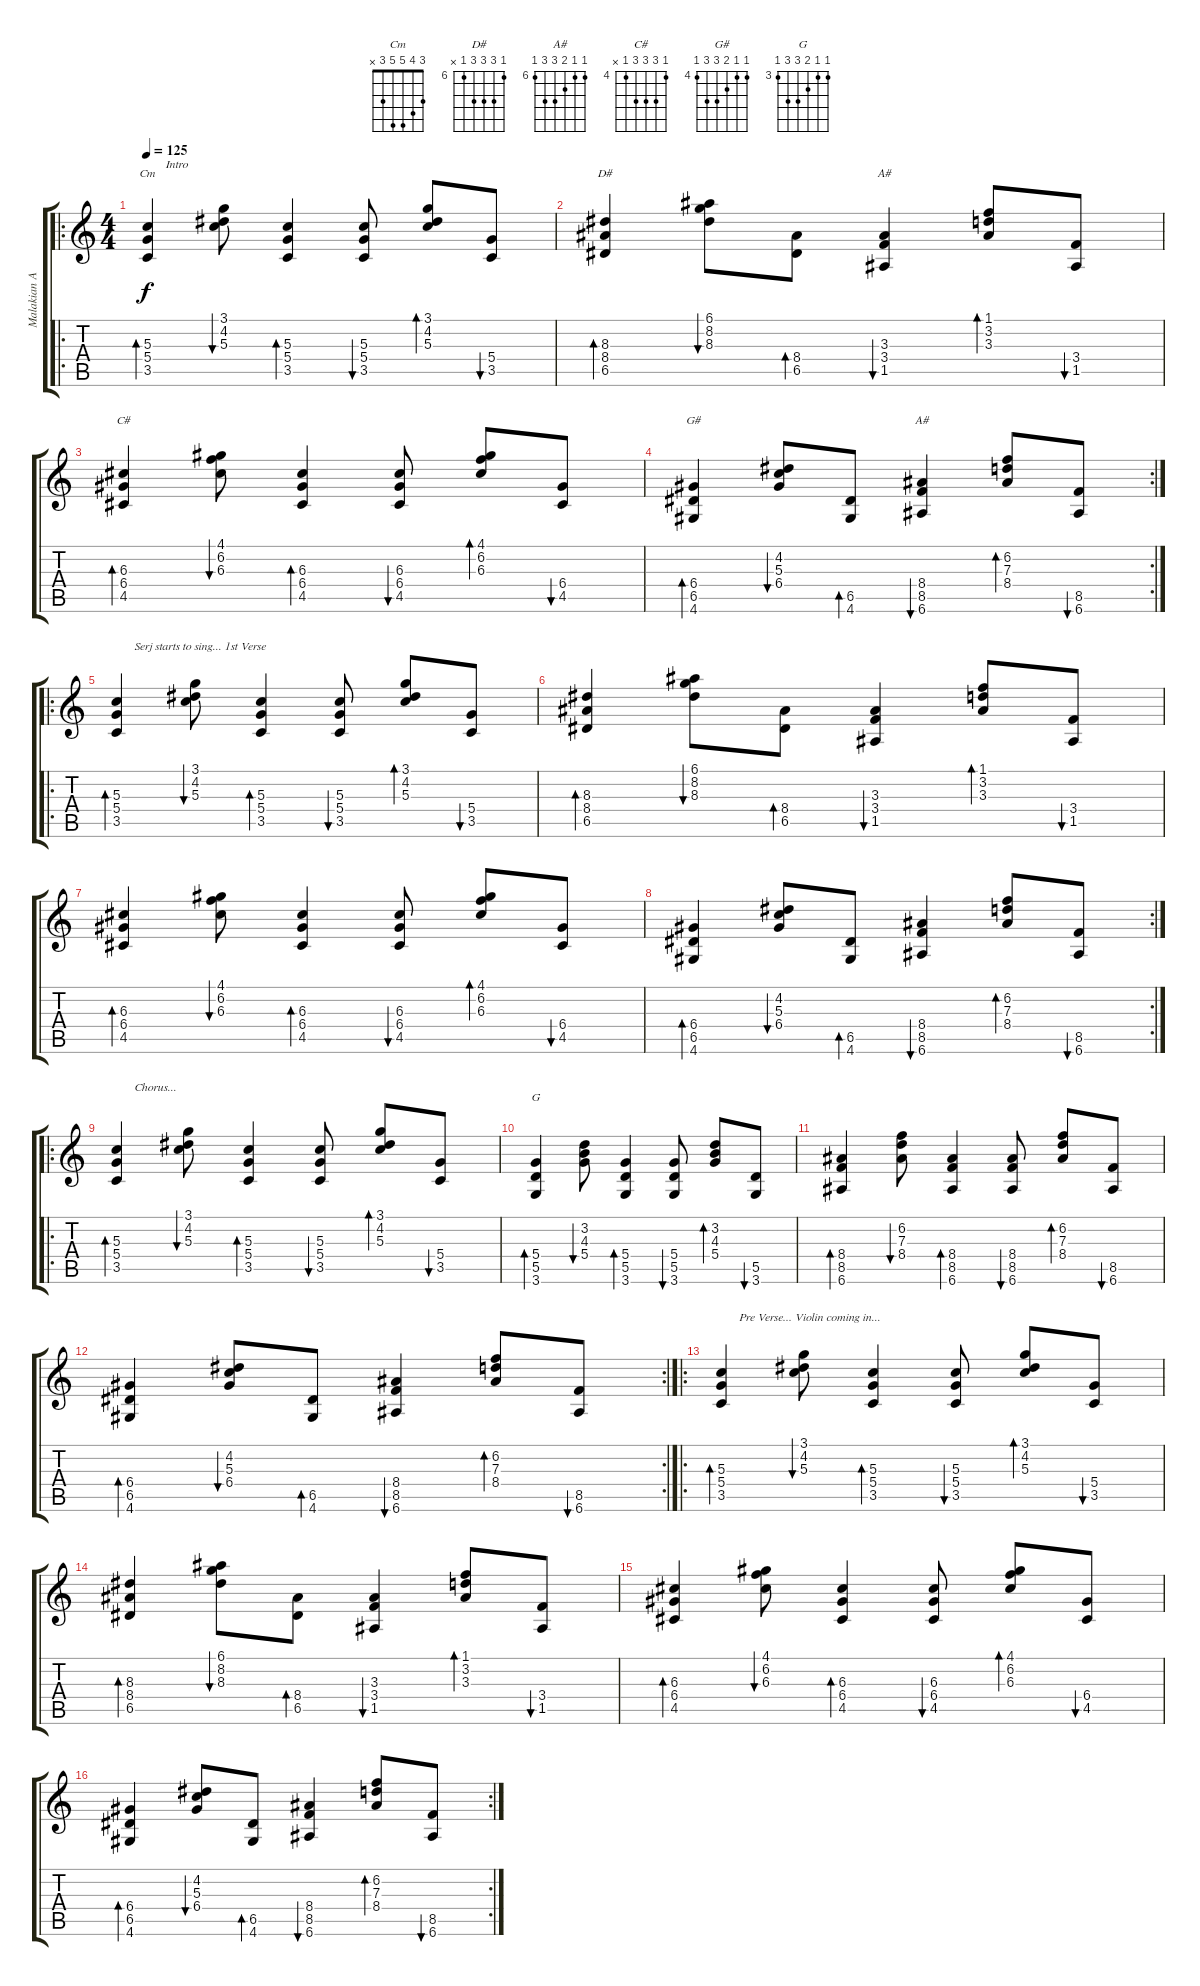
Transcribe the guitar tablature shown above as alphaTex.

\track ("Malakian Acoustic" "Malakian A") {instrument acousticguitarsteel}
\staff {score tabs}
\tuning (E4 B3 G3 D3 A2 E2) {hide}
\chord ("Cm" 3 4 5 5 3 x)
\chord ("D#" 6 8 8 8 6 x) {firstfret 6}
\chord ("A#" 1 3 3 3 1 x)
\chord ("C#" 4 6 6 6 4 x) {firstfret 4}
\chord ("G#" 4 4 5 6 6 4) {firstfret 4}
\chord ("A#" 6 6 7 8 8 6) {firstfret 6}
\chord ("G" 3 3 4 5 5 3) {firstfret 3}
\ro
\ts (4 4)
\tempo 125
\clef g2
\ks c
(5.3 5.4 3.5).4{bd 60 ch "Cm" txt "      Intro" dy f instrument acousticguitarsteel} (3.1 4.2 5.3).8{bu 60} (5.3 5.4 3.5).4{bd 60} (5.3 5.4 3.5).8{bu 60} (3.1 4.2 5.3).8{bd 60} (5.4 3.5).8{bu 60} |
(8.3 8.4 6.5).4{bd 60 ch "D#"} (6.1 8.2 8.3).8{bu 60} (8.4 6.5).8{bd 60} (3.3 3.4 1.5).4{bu 60 ch "A#"} (1.1 3.2 3.3).8{bd 60} (3.4 1.5).8{bu 60} |
(6.3 6.4 4.5).4{bd 60 ch "C#"} (4.1 6.2 6.3).8{bu 60} (6.3 6.4 4.5).4{bd 60} (6.3 6.4 4.5).8{bu 60} (4.1 6.2 6.3).8{bd 60} (6.4 4.5).8{bu 60} |
\rc 2
(6.4 6.5 4.6).4{bd 60 ch "G#"} (4.2 5.3 6.4).8{bu 60} (6.5 4.6).8{bd 60} (8.4 8.5 6.6).4{bu 60 ch "A#"} (6.2 7.3 8.4).8{bd 60} (8.5 6.6).8{bu 60} |
\ro
(5.3 5.4 3.5).4{bd 60 txt "      Serj starts to sing... 1st Verse"} (3.1 4.2 5.3).8{bu 60} (5.3 5.4 3.5).4{bd 60} (5.3 5.4 3.5).8{bu 60} (3.1 4.2 5.3).8{bd 60} (5.4 3.5).8{bu 60} |
(8.3 8.4 6.5).4{bd 60} (6.1 8.2 8.3).8{bu 60} (8.4 6.5).8{bd 60} (3.3 3.4 1.5).4{bu 60} (1.1 3.2 3.3).8{bd 60} (3.4 1.5).8{bu 60} |
(6.3 6.4 4.5).4{bd 60} (4.1 6.2 6.3).8{bu 60} (6.3 6.4 4.5).4{bd 60} (6.3 6.4 4.5).8{bu 60} (4.1 6.2 6.3).8{bd 60} (6.4 4.5).8{bu 60} |
\rc 2
(6.4 6.5 4.6).4{bd 60} (4.2 5.3 6.4).8{bu 60} (6.5 4.6).8{bd 60} (8.4 8.5 6.6).4{bu 60} (6.2 7.3 8.4).8{bd 60} (8.5 6.6).8{bu 60} |
\ro
(5.3 5.4 3.5).4{bd 60 txt "      Chorus..."} (3.1 4.2 5.3).8{bu 60} (5.3 5.4 3.5).4{bd 60} (5.3 5.4 3.5).8{bu 60} (3.1 4.2 5.3).8{bd 60} (5.4 3.5).8{bu 60} |
(5.4 5.5 3.6).4{bd 60 ch "G"} (3.2 4.3 5.4).8{bu 60} (5.4 5.5 3.6).4{bd 60} (5.4 5.5 3.6).8{bu 60} (3.2 4.3 5.4).8{bd 60} (5.5 3.6).8{bu 60} |
(8.4 8.5 6.6).4{bd 60} (6.2 7.3 8.4).8{bu 60} (8.4 8.5 6.6).4{bd 60} (8.4 8.5 6.6).8{bu 60} (6.2 7.3 8.4).8{bd 60} (8.5 6.6).8{bu 60} |
\rc 2
(6.4 6.5 4.6).4{bd 60} (4.2 5.3 6.4).8{bu 60} (6.5 4.6).8{bd 60} (8.4 8.5 6.6).4{bu 60} (6.2 7.3 8.4).8{bd 60} (8.5 6.6).8{bu 60} |
\ro
(5.3 5.4 3.5).4{bd 60 txt "      Pre Verse... Violin coming in..."} (3.1 4.2 5.3).8{bu 60} (5.3 5.4 3.5).4{bd 60} (5.3 5.4 3.5).8{bu 60} (3.1 4.2 5.3).8{bd 60} (5.4 3.5).8{bu 60} |
(8.3 8.4 6.5).4{bd 60} (6.1 8.2 8.3).8{bu 60} (8.4 6.5).8{bd 60} (3.3 3.4 1.5).4{bu 60} (1.1 3.2 3.3).8{bd 60} (3.4 1.5).8{bu 60} |
(6.3 6.4 4.5).4{bd 60} (4.1 6.2 6.3).8{bu 60} (6.3 6.4 4.5).4{bd 60} (6.3 6.4 4.5).8{bu 60} (4.1 6.2 6.3).8{bd 60} (6.4 4.5).8{bu 60} |
\rc 2
(6.4 6.5 4.6).4{bd 60} (4.2 5.3 6.4).8{bu 60} (6.5 4.6).8{bd 60} (8.4 8.5 6.6).4{bu 60} (6.2 7.3 8.4).8{bd 60} (8.5 6.6).8{bu 60}
